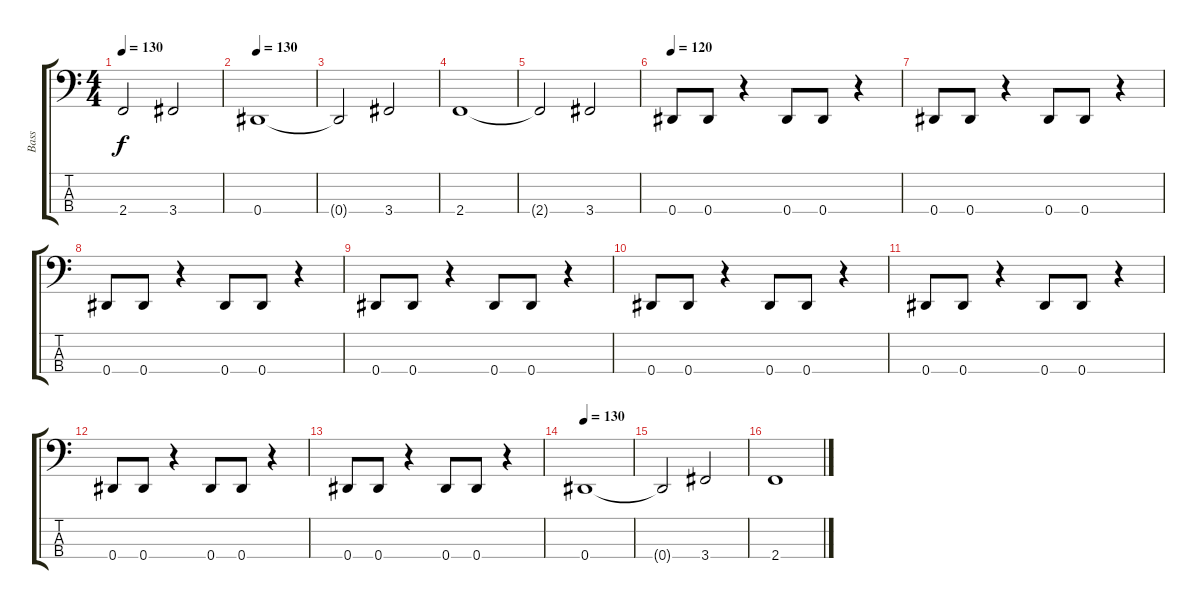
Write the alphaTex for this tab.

\track ("Bass" "Bass") {instrument electricbasspick}
\staff {score tabs}
\tuning (Gb2 Db2 Ab1 Eb1) {hide}
\ts (4 4)
\tempo 130
\clef f4
\ks c
2.4{t}.2{dy f} 3.4.2 |
\tempo 130
0.4.1 |
0.4{t}.2 3.4.2 |
2.4.1 |
2.4{t}.2 3.4.2 |
\tempo 120
0.4.8 0.4.8 r.4 0.4.8 0.4.8 r.4 |
0.4.8 0.4.8 r.4 0.4.8 0.4.8 r.4 |
0.4.8 0.4.8 r.4 0.4.8 0.4.8 r.4 |
0.4.8 0.4.8 r.4 0.4.8 0.4.8 r.4 |
0.4.8 0.4.8 r.4 0.4.8 0.4.8 r.4 |
0.4.8 0.4.8 r.4 0.4.8 0.4.8 r.4 |
0.4.8 0.4.8 r.4 0.4.8 0.4.8 r.4 |
0.4.8 0.4.8 r.4 0.4.8 0.4.8 r.4 |
\tempo 130
0.4.1 |
0.4{t}.2 3.4.2 |
2.4.1
